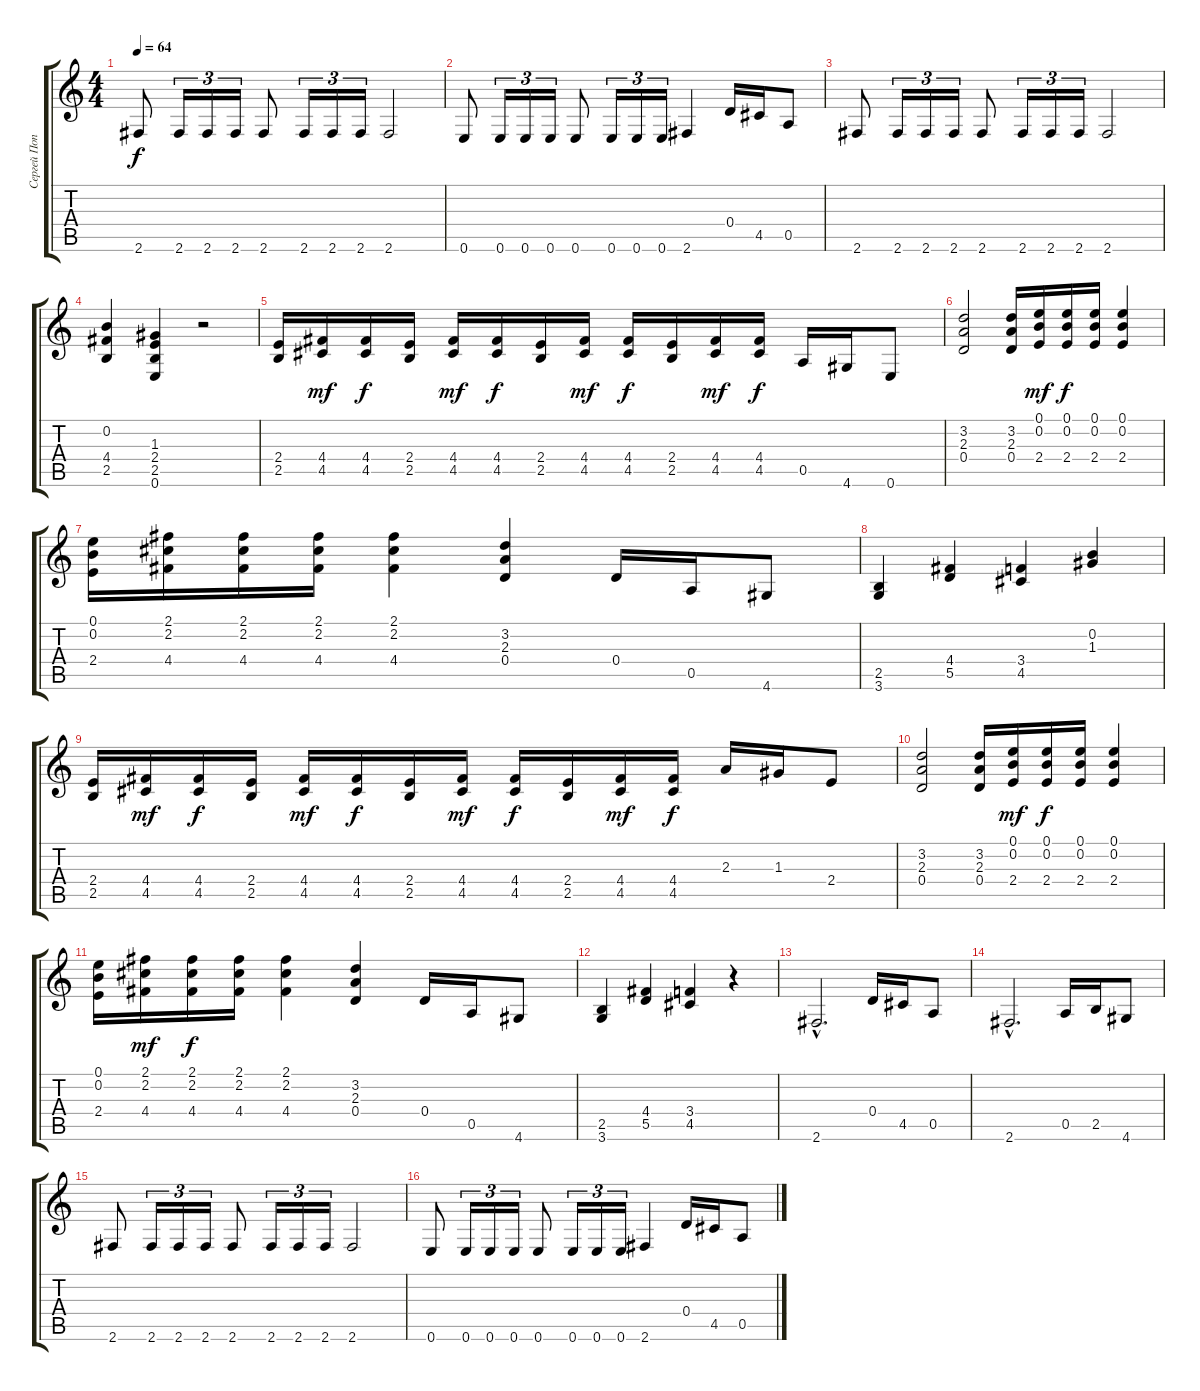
\track ("Сергей Попов" "Сергей Поп") {instrument overdrivenguitar}
\staff {score tabs}
\tuning (E4 B3 G3 D3 A2 E2) {hide}
\ts (4 4)
\tempo 64
\clef g2
\ks c
2.6.8{dy f} 2.6.16{tu (3 2)} 2.6.16{tu (3 2)} 2.6.16{tu (3 2)} 2.6.8 2.6.16{tu (3 2)} 2.6.16{tu (3 2)} 2.6.16{tu (3 2)} 2.6.2 |
0.6.8 0.6.16{tu (3 2)} 0.6.16{tu (3 2)} 0.6.16{tu (3 2)} 0.6.8 0.6.16{tu (3 2)} 0.6.16{tu (3 2)} 0.6.16{tu (3 2)} 2.6.4 0.4.16 4.5.16 0.5.8 |
2.6.8 2.6.16{tu (3 2)} 2.6.16{tu (3 2)} 2.6.16{tu (3 2)} 2.6.8 2.6.16{tu (3 2)} 2.6.16{tu (3 2)} 2.6.16{tu (3 2)} 2.6.2 |
(0.2 4.4 2.5).4 (1.3 2.4 2.5 0.6).4 r.2 |
(2.4 2.5).16 (4.4 4.5).16{dy mf} (4.4 4.5).16{dy f} (2.4 2.5).16 (4.4 4.5).16{dy mf} (4.4 4.5).16{dy f} (2.4 2.5).16 (4.4 4.5).16{dy mf} (4.4 4.5).16{dy f} (2.4 2.5).16 (4.4 4.5).16{dy mf} (4.4 4.5).16{dy f} 0.5.16 4.6.16 0.6.8 |
(3.2 2.3 0.4).2 (3.2 2.3 0.4).16 (0.1 0.2 2.4).16{dy mf} (0.1 0.2 2.4).16{dy f} (0.1 0.2 2.4).16 (0.1 0.2 2.4).4 |
(0.1 0.2 2.4).16 (2.1 2.2 4.4).16 (2.1 2.2 4.4).16 (2.1 2.2 4.4).16 (2.1 2.2 4.4).4 (3.2 2.3 0.4).4 0.4.16 0.5.16 4.6.8 |
(2.5 3.6).4 (4.4 5.5).4 (3.4 4.5).4 (0.2 1.3).4 |
(2.4 2.5).16 (4.4 4.5).16{dy mf} (4.4 4.5).16{dy f} (2.4 2.5).16 (4.4 4.5).16{dy mf} (4.4 4.5).16{dy f} (2.4 2.5).16 (4.4 4.5).16{dy mf} (4.4 4.5).16{dy f} (2.4 2.5).16 (4.4 4.5).16{dy mf} (4.4 4.5).16{dy f} 2.3.16 1.3.16 2.4.8 |
(3.2 2.3 0.4).2 (3.2 2.3 0.4).16 (0.1 0.2 2.4).16{dy mf} (0.1 0.2 2.4).16{dy f} (0.1 0.2 2.4).16 (0.1 0.2 2.4).4 |
(0.1 0.2 2.4).16 (2.1 2.2 4.4).16{dy mf} (2.1 2.2 4.4).16{dy f} (2.1 2.2 4.4).16 (2.1 2.2 4.4).4 (3.2 2.3 0.4).4 0.4.16 0.5.16 4.6.8 |
(2.5 3.6).4 (4.4 5.5).4 (3.4 4.5).4 r.4 |
2.6{hac}.2{d} 0.4.16 4.5.16 0.5.8 |
2.6{hac}.2{d} 0.5.16 2.5.16 4.6.8 |
2.6.8 2.6.16{tu (3 2)} 2.6.16{tu (3 2)} 2.6.16{tu (3 2)} 2.6.8 2.6.16{tu (3 2)} 2.6.16{tu (3 2)} 2.6.16{tu (3 2)} 2.6.2 |
0.6.8 0.6.16{tu (3 2)} 0.6.16{tu (3 2)} 0.6.16{tu (3 2)} 0.6.8 0.6.16{tu (3 2)} 0.6.16{tu (3 2)} 0.6.16{tu (3 2)} 2.6.4 0.4.16 4.5.16 0.5.8
